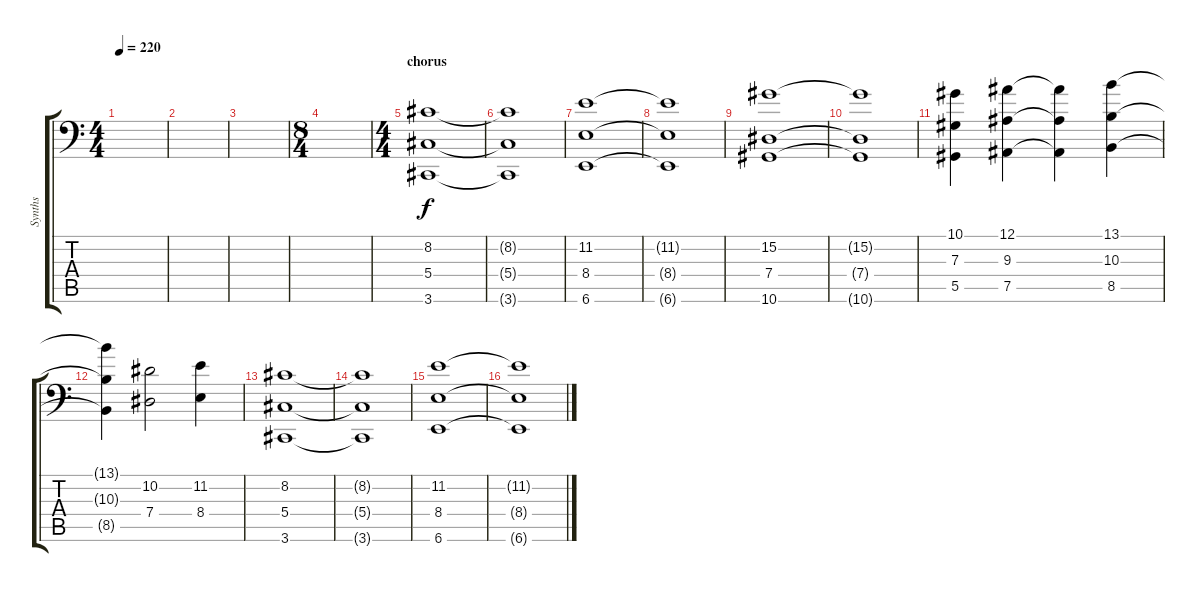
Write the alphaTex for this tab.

\track ("Synths" "Synths") {instrument lead1square}
\staff {score tabs}
\tuning (Bb3 F3 Db3 Ab2 Eb2 Bb1) {hide}
\ts (4 4)
\tempo 220
\clef f4
\ks c
|
|
|
\ts (8 4)
|
\ts (4 4)
\section ("" "chorus")
(8.2 5.4 3.6).1 |
(8.2{t} 5.4{t} 3.6{t}).1 |
(11.2 8.4 6.6).1 |
(11.2{t} 8.4{t} 6.6{t}).1 |
(15.2 7.4 10.6).1 |
(15.2{t} 7.4{t} 10.6{t}).1 |
(10.1 7.3 5.5).4 (12.1 9.3 7.5).4 (12.1{t} 9.3{t} 7.5{t}).4 (13.1 10.3 8.5).4 |
(13.1{t} 10.3{t} 8.5{t}).4 (10.2 7.4).2 (11.2 8.4).4 |
(8.2 5.4 3.6).1 |
(8.2{t} 5.4{t} 3.6{t}).1 |
(11.2 8.4 6.6).1 |
(11.2{t} 8.4{t} 6.6{t}).1
